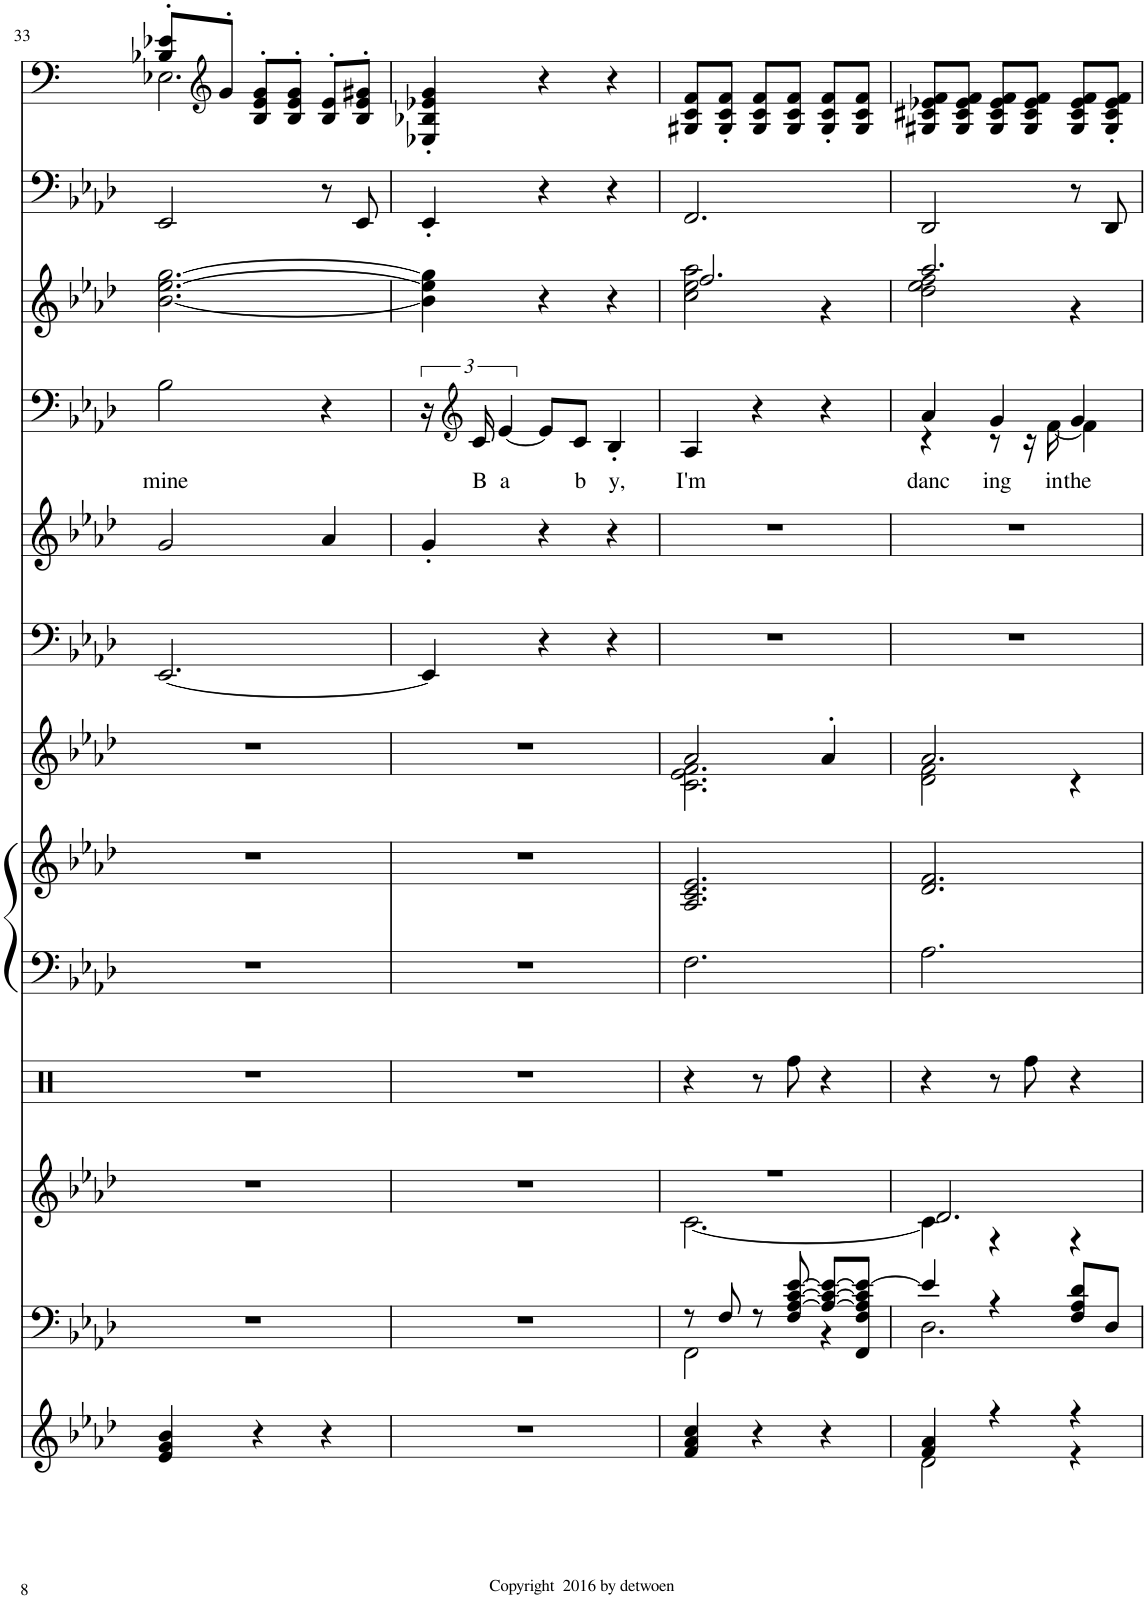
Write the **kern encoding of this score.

**kern	**kern	**kern	**kern	**kern	**kern	**kern	**kern	**kern	**kern	**text	**kern	**kern	**kern
*part12	*part11	*part10	*part9	*part8	*part8	*part7	*part6	*part5	*part4	*part4	*part3	*part2	*part1
*staff13	*staff12	*staff11	*staff10	*staff9	*staff8	*staff7	*staff6	*staff5	*staff4	*staff4	*staff3	*staff2	*staff1
*I"Grand Piano	*I"Steel Gtr.	*I"Strings 1	*I"Percussion	*I"Syn.Strings 1	*	*I"Warm Pad	*I"Drawbar Organ	*I"Jazz Guitar	*I"Tenor Sax	*	*I"Rock Organ	*I"Picked Bass	*I"Steel Gtr., untitled
*I'Pno	*	*I'Str	*	*I'Str	*	*	*	*	*I'T Sax	*	*	*	*
!!LO:PB:g=z
*clefF4	*clefF4	*clefG2	*clefX	*clefF4	*clefG2	*clefG2	*clefF4	*clefG2	*clefF4	*	*clefG2	*clefF4	*clefG2
*	*	*	*	*	*	*	*	*	*Trd8c14	*	*	*	*
*k[b-e-a-d-]	*k[b-e-a-d-]	*k[b-e-a-d-]	*k[]	*k[b-e-a-d-]	*k[b-e-a-d-]	*k[b-e-a-d-]	*k[b-e-a-d-]	*k[b-e-a-d-]	*k[b-e-a-d-]	*	*k[b-e-a-d-]	*k[b-e-a-d-]	*k[b-e-a-d-]
*M3/4	*M3/4	*M3/4	*M3/4	*M3/4	*M3/4	*M3/4	*M3/4	*M3/4	*M3/4	*	*M3/4	*M3/4	*M3/4
=33	=33	=33	=33	=33	=33	=33	=33	=33	=33	=33	=33	=33	=33
!	!	!	!	!	!	!	!	!	!	!LO:LY:b	!	!	!
*	*	*	*	*	*	*	*	*	*	*	*	*	*^
4e-/ 4g/ 4b-/	2.r	2.r	2.r	2.r	2.r	2.r	[2.EE-/	2g/	2B-\	mine	[2.b-\ [2.ee-\ [2.gg\	2EE-/	8B-X/' 8e-X/'L	2.E-X\
*	*	*	*	*	*	*	*	*	*	*	*	*	*clefG2	*
.	.	.	.	.	.	.	.	.	.	.	.	.	8g'/J	.
4r	.	.	.	.	.	.	.	.	.	.	.	.	8B-/' 8e-/' 8g/'L	.
.	.	.	.	.	.	.	.	.	.	.	.	.	8B-/' 8e-/' 8g/'J	.
4r	.	.	.	.	.	.	.	4a-/	4r	.	.	8r	8B-/' 8e-/'L	.
.	.	.	.	.	.	.	.	.	.	.	.	8EE-/	8B-/' 8e-/' 8g#X/'J	.
*	*	*	*	*	*	*	*	*	*	*	*	*	*v	*v
=34	=34	=34	=34	=34	=34	=34	=34	=34	=34	=34	=34	=34	=34
2.r	2.r	2.r	2.r	2.r	2.r	2.r	4EE-/]	4g'/	24r	.	4b-\] 4ee-\] 4gg\]	4EE-'/	4E-X/' 4B-X/' 4e-X/' 4g/'
*	*	*	*	*	*	*	*	*	*clefG2	*	*	*	*
!	!	!	!	!	!	!	!	!	!	!LO:LY:b	!	!	!
.	.	.	.	.	.	.	.	.	24c/	B	.	.	.
!	!	!	!	!	!	!	!	!	!	!LO:LY:b	!	!	!
.	.	.	.	.	.	.	.	.	[6e-/	a	.	.	.
.	.	.	.	.	.	.	4r	4r	8e-/L]	.	4r	4r	4r
!	!	!	!	!	!	!	!	!	!	!LO:LY:b	!	!	!
.	.	.	.	.	.	.	.	.	8c/J	b	.	.	.
!	!	!	!	!	!	!	!	!	!	!LO:LY:b	!	!	!
.	.	.	.	.	.	.	4r	4r	4B-'/	y,	4r	4r	4r
=35	=35	=35	=35	=35	=35	=35	=35	=35	=35	=35	=35	=35	=35
*	*^	*^	*	*	*	*^	*	*	*	*	*	*	*
!	!	!	!	!	!	!	!	!	!	!	!	!	!LO:LY:b	!	!	!
*	*	*	*	*	*	*	*	*	*	*	*	*	*	*^	*	*
4f/ 4a-/ 4cc/	8r	2FF\	2.r	[2.c\	4r	2.F\	2.A-/ 2.c/ 2.e-/	2a-/	2.c\ 2.e-\ 2.f\	2.r	2.r	4A-/	I'm	2.ff/	2cc\ 2ee-\ 2aa-\	2.FF/	8G#X/ 8c/ 8f/L
.	8F/	.	.	.	.	.	.	.	.	.	.	.	.	.	.	.	8G#/' 8c/' 8f/'J
4r	8r	.	.	.	8r	.	.	.	.	.	.	4r	.	.	.	.	8G#/ 8c/ 8f/L
.	8F/ [8A-/ [8c/ [8e-/	.	.	.	8Rff\	.	.	.	.	.	.	.	.	.	.	.	8G#/ 8c/ 8f/J
4r	8A-/_ 8c/_ 8e-/_L	4r	.	.	4r	.	.	4a-'/	.	.	.	4r	.	.	4r	.	8G#/' 8c/' 8f/'L
.	8FF/ 8F/ 8A-/] 8c/] 8e-/_J	.	.	.	.	.	.	.	.	.	.	.	.	.	.	.	8G#/ 8c/ 8f/J
=36	=36	=36	=36	=36	=36	=36	=36	=36	=36	=36	=36	=36	=36	=36	=36	=36	=36
*^	*	*	*	*	*	*	*	*	*	*	*	*	*	*	*	*	*
!	!	!	!	!	!	!	!	!	!	!	!	!	!	!LO:LY:b	!	!	!	!
*	*	*	*	*	*	*	*	*	*	*	*	*	*^	*	*	*	*	*
4f/ 4a-/	2d-\	4e-/]	2.D-\	2.d-/	4c\]	4r	2.A-\	2.d-/ 2.f/	2.a-/	2d-\ 2f\	2.r	2.r	4a-/	4r	danc	2.aa-/	2dd-\ 2ee-\ 2ff\	2DD-/	8G#X/ 8c#X/ 8e-X/ 8f/L
.	.	.	.	.	.	.	.	.	.	.	.	.	.	.	.	.	.	.	8G#/ 8c#/ 8e-/ 8f/J
!	!	!	!	!	!	!	!	!	!	!	!	!	!	!	!LO:LY:b	!	!	!	!
4r	.	4r	.	.	4r	8r	.	.	.	.	.	.	4g/	8r	ing	.	.	.	8G#/ 8c#/ 8e-/ 8f/L
.	.	.	.	.	.	8Rff\	.	.	.	.	.	.	.	16r	.	.	.	.	8G#/ 8c#/ 8e-/ 8f/J
!	!	!	!	!	!	!	!	!	!	!	!	!	!	!	!LO:LY:b	!	!	!	!
.	.	.	.	.	.	.	.	.	.	.	.	.	.	[16f\	in	.	.	.	.
!	!	!	!	!	!	!	!	!	!	!	!	!	!	!	!LO:LY:b	!	!	!	!
4r	4r	8F/ 8A-/ 8d-/L	.	.	4r	4r	.	.	.	4r	.	.	4g/	4f\]	the	.	4r	8r	8G#/ 8c#/ 8e-/ 8f/L
.	.	8D-/J	.	.	.	.	.	.	.	.	.	.	.	.	.	.	.	8DD-/	8G#/' 8c#/' 8e-/' 8f/'J
*v	*v	*	*	*v	*v	*	*	*	*v	*v	*	*	*v	*v	*	*v	*v	*	*
*	*v	*v	*	*	*	*	*	*	*	*	*	*	*	*
=	=	=	=	=	=	=	=	=	=	=	=	=	=
*-	*-	*-	*-	*-	*-	*-	*-	*-	*-	*-	*-	*-	*-
